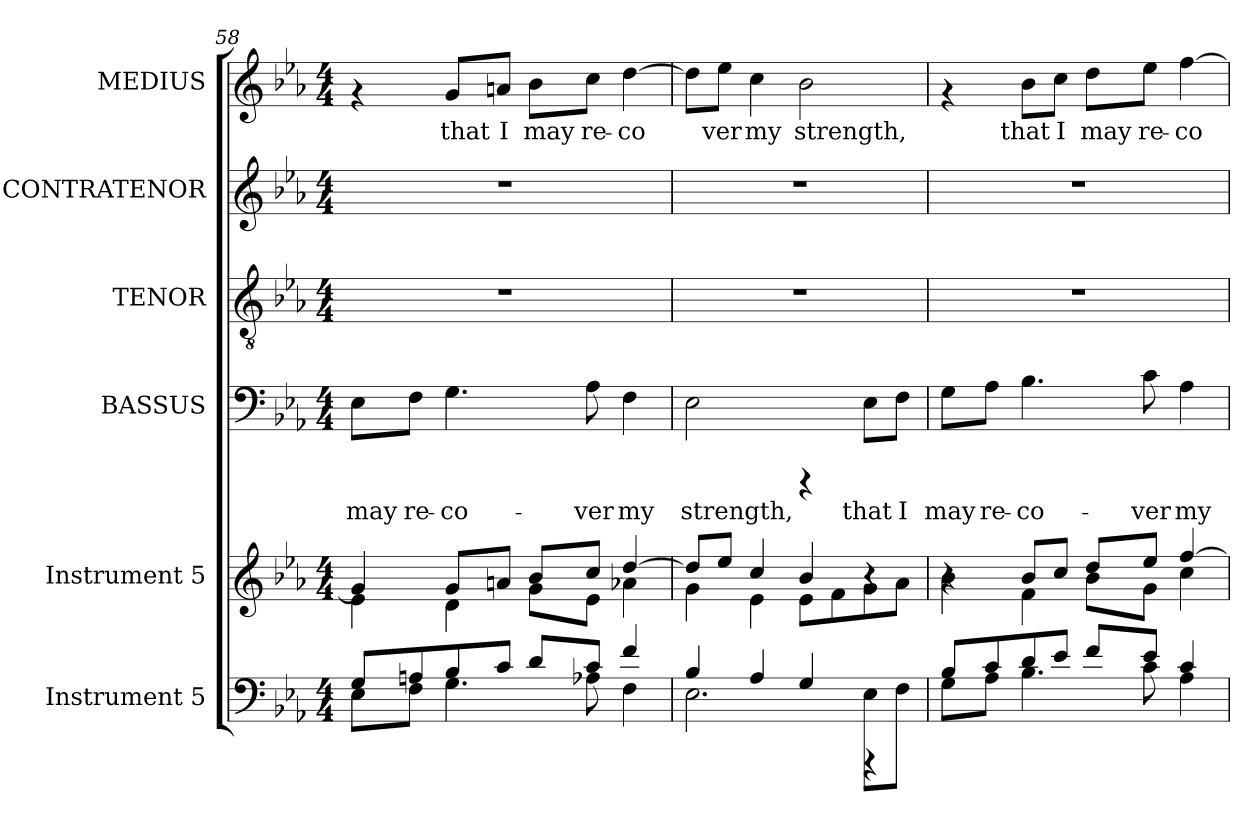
**kern	**kern	**kern	**text	**kern	**kern	**kern	**text
*part6	*part5	*part4	*part4	*part3	*part2	*part1	*part1
*staff6	*staff5	*staff4	*staff4	*staff3	*staff2	*staff1	*staff1
*I"Instrument 5	*I"Instrument 5	*I"BASSUS	*	*I"TENOR	*I"CONTRATENOR	*I"MEDIUS	*
*	*	*I'B	*	*I'T	*I'A	*I'S	*
*clefF4	*clefG2	*clefF4	*	*clefGv2	*clefG2	*clefG2	*
*k[b-e-a-]	*k[b-e-a-]	*k[b-e-a-]	*	*k[b-e-a-]	*k[b-e-a-]	*k[b-e-a-]	*
*E-:	*E-:	*E-:	*	*E-:	*E-:	*E-:	*
*M4/4	*M4/4	*M4/4	*	*M4/4	*M4/4	*M4/4	*
=58	=58	=58	=58	=58	=58	=58	=58
*^	*^	*	*	*	*	*	*
!	!	!	!	!	!LO:LY:b	!	!	!	!
8G/L	8E-\L	4g/]	4e-\	8E-\L	may	1r	1r	4rf	.
!	!	!	!	!	!LO:LY:b	!	!	!	!
8An/	8F\J	.	.	8F\J	re-	.	.	.	.
!	!	!	!	!	!LO:LY:b	!	!	!	!LO:LY:b:cj
8B-/	4.G\	8g/L	4d\	4.G\	-co-	.	.	8g/L	that
!	!	!	!	!	!	!	!	!	!LO:LY:b:cj
8c/J	.	8an/J	.	.	.	.	.	8an/J	I
!	!	!	!	!	!	!	!	!	!LO:LY:b:cj
8d/L	.	8b-/L	8g\L	.	.	.	.	8b-\L	may
!	!	!	!	!	!LO:LY:b	!	!	!	!LO:LY:b:cj
8c/J	8A-X\	8cc/J	8e-\J	8A-\	-ver	.	.	8cc\J	re-
!	!	!	!	!	!LO:LY:b	!	!	!	!LO:LY:b:cj
4f/	4F\	[>4dd/	4a-X\	4F\	my	.	.	[>4dd\	-co-
=59	=59	=59	=59	=59	=59	=59	=59	=59	=59
!	!	!	!	!	!LO:LY:b	!	!	!	!LO:LY:b:cj
4B-/	2.E-\	8dd/L]	4g\	2E-\	strength,	1r	1r	8dd\L]	--
!	!	!	!	!	!	!	!	!	!LO:LY:b:cj
.	.	8ee-/J	.	.	.	.	.	8ee-\J	-ver
!	!	!	!	!	!	!	!	!	!LO:LY:b:cj
4A-/	.	4cc/	4e-\	.	.	.	.	4cc\	my
!	!	!	!	!	!	!	!	!	!LO:LY:b:cj
4G/	.	4b-/	8e-\L	4rCCC	.	.	.	2b-\	strength,
.	.	.	8f\	.	.	.	.	.	.
!	!	!	!	!	!LO:LY:b	!	!	!	!
4rEEE	8E-\L	4ra	8g\	8E-\L	that	.	.	.	.
!	!	!	!	!	!LO:LY:b	!	!	!	!
.	8F\J	.	8a-\J	8F\J	I	.	.	.	.
!!LO:PB:g=z
=60	=60	=60	=60	=60	=60	=60	=60	=60	=60
!	!	!	!	!	!LO:LY:b	!	!	!	!
8B-/L	8G\L	4ra	4b-\	8G\L	may	1r	1r	4rf	.
!	!	!	!	!	!LO:LY:b	!	!	!	!
8c/	8A-\J	.	.	8A-\J	re-	.	.	.	.
!	!	!	!	!	!LO:LY:b	!	!	!	!LO:LY:b:cj
8d/	4.B-\	8b-/L	4f\	4.B-\	-co-	.	.	8b-\L	that
!	!	!	!	!	!	!	!	!	!LO:LY:b:cj
8e-/J	.	8cc/J	.	.	.	.	.	8cc\J	I
!	!	!	!	!	!	!	!	!	!LO:LY:b:cj
8f/L	.	8dd/L	8b-\L	.	.	.	.	8dd\L	may
!	!	!	!	!	!LO:LY:b	!	!	!	!LO:LY:b:cj
8e-/J	8c\	8ee-/J	8g\J	8c\	-ver	.	.	8ee-\J	re-
!	!	!	!	!	!LO:LY:b	!	!	!	!LO:LY:b:cj
4c/	4A-\	[>4ff/	4cc\	4A-\	my	.	.	[>4ff\	-co-
*v	*v	*	*	*	*	*	*	*	*
*	*v	*v	*	*	*	*	*	*
=	=	=	=	=	=	=	=
*-	*-	*-	*-	*-	*-	*-	*-
